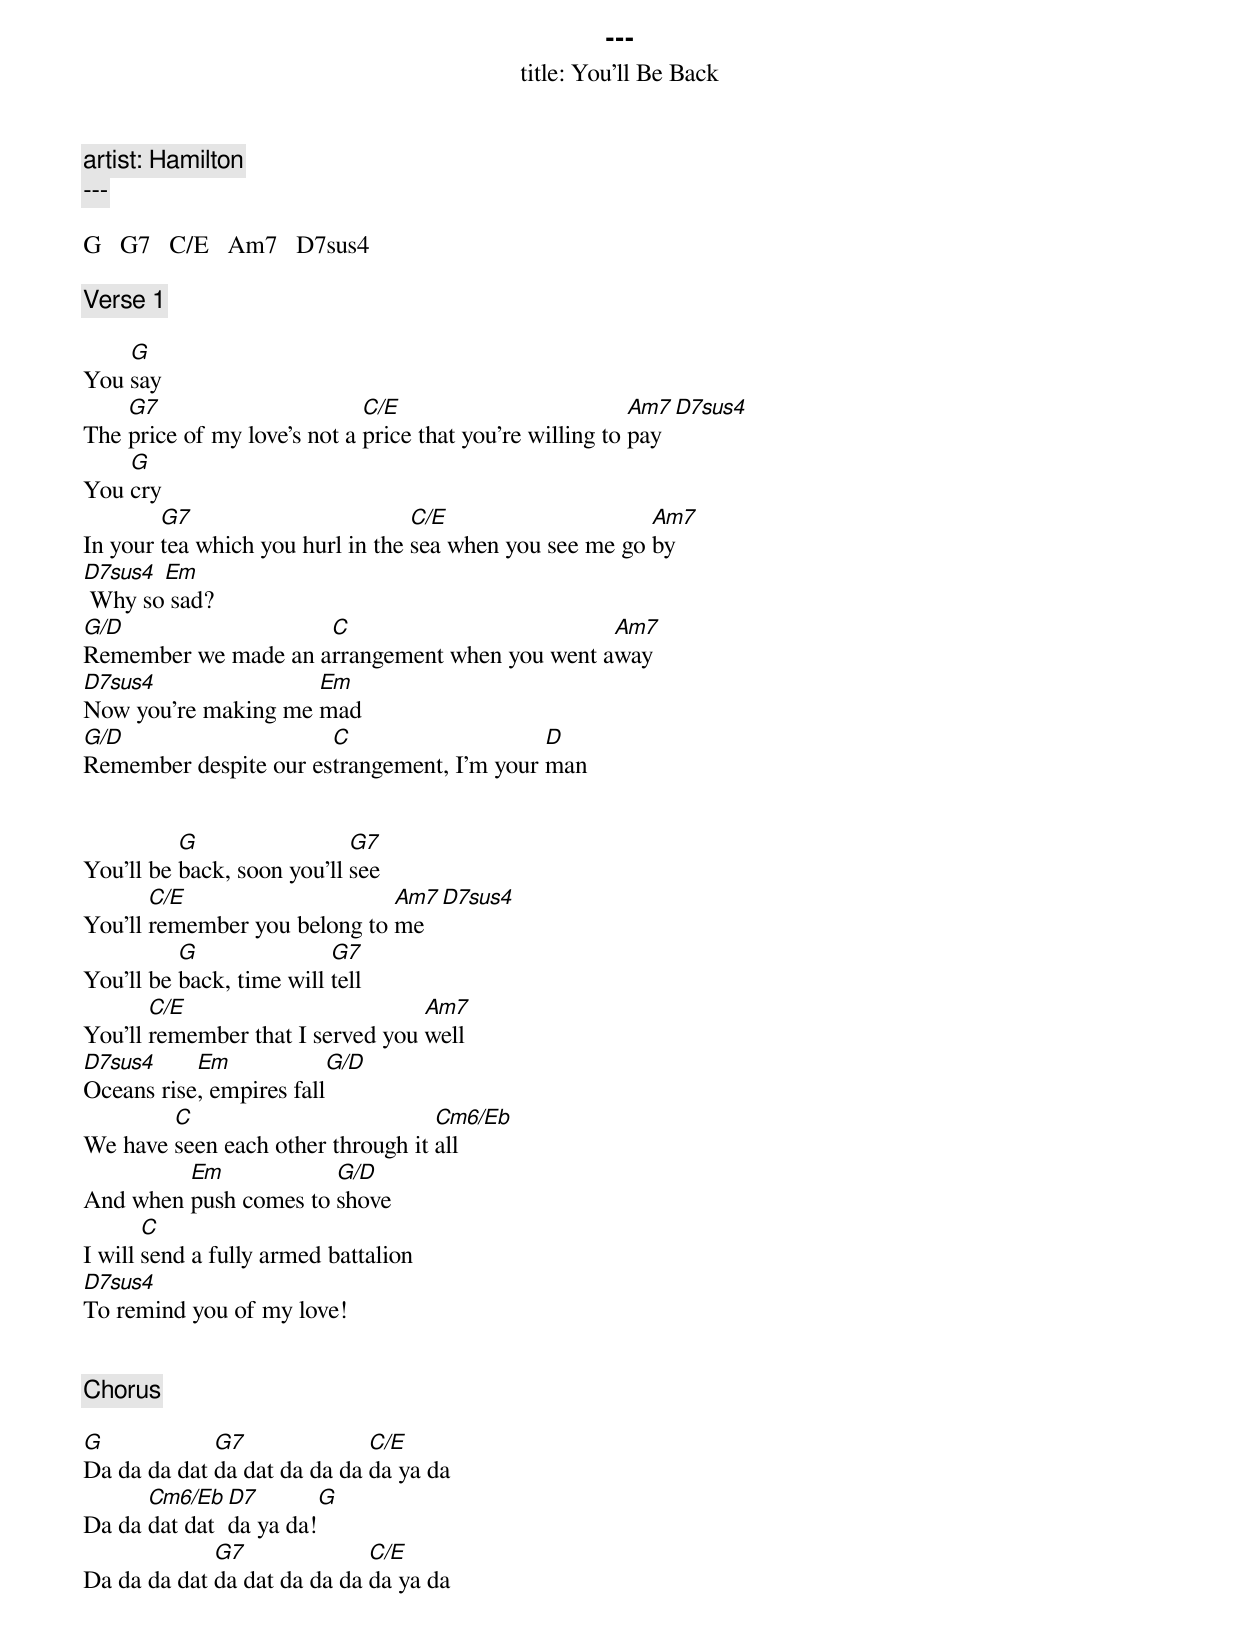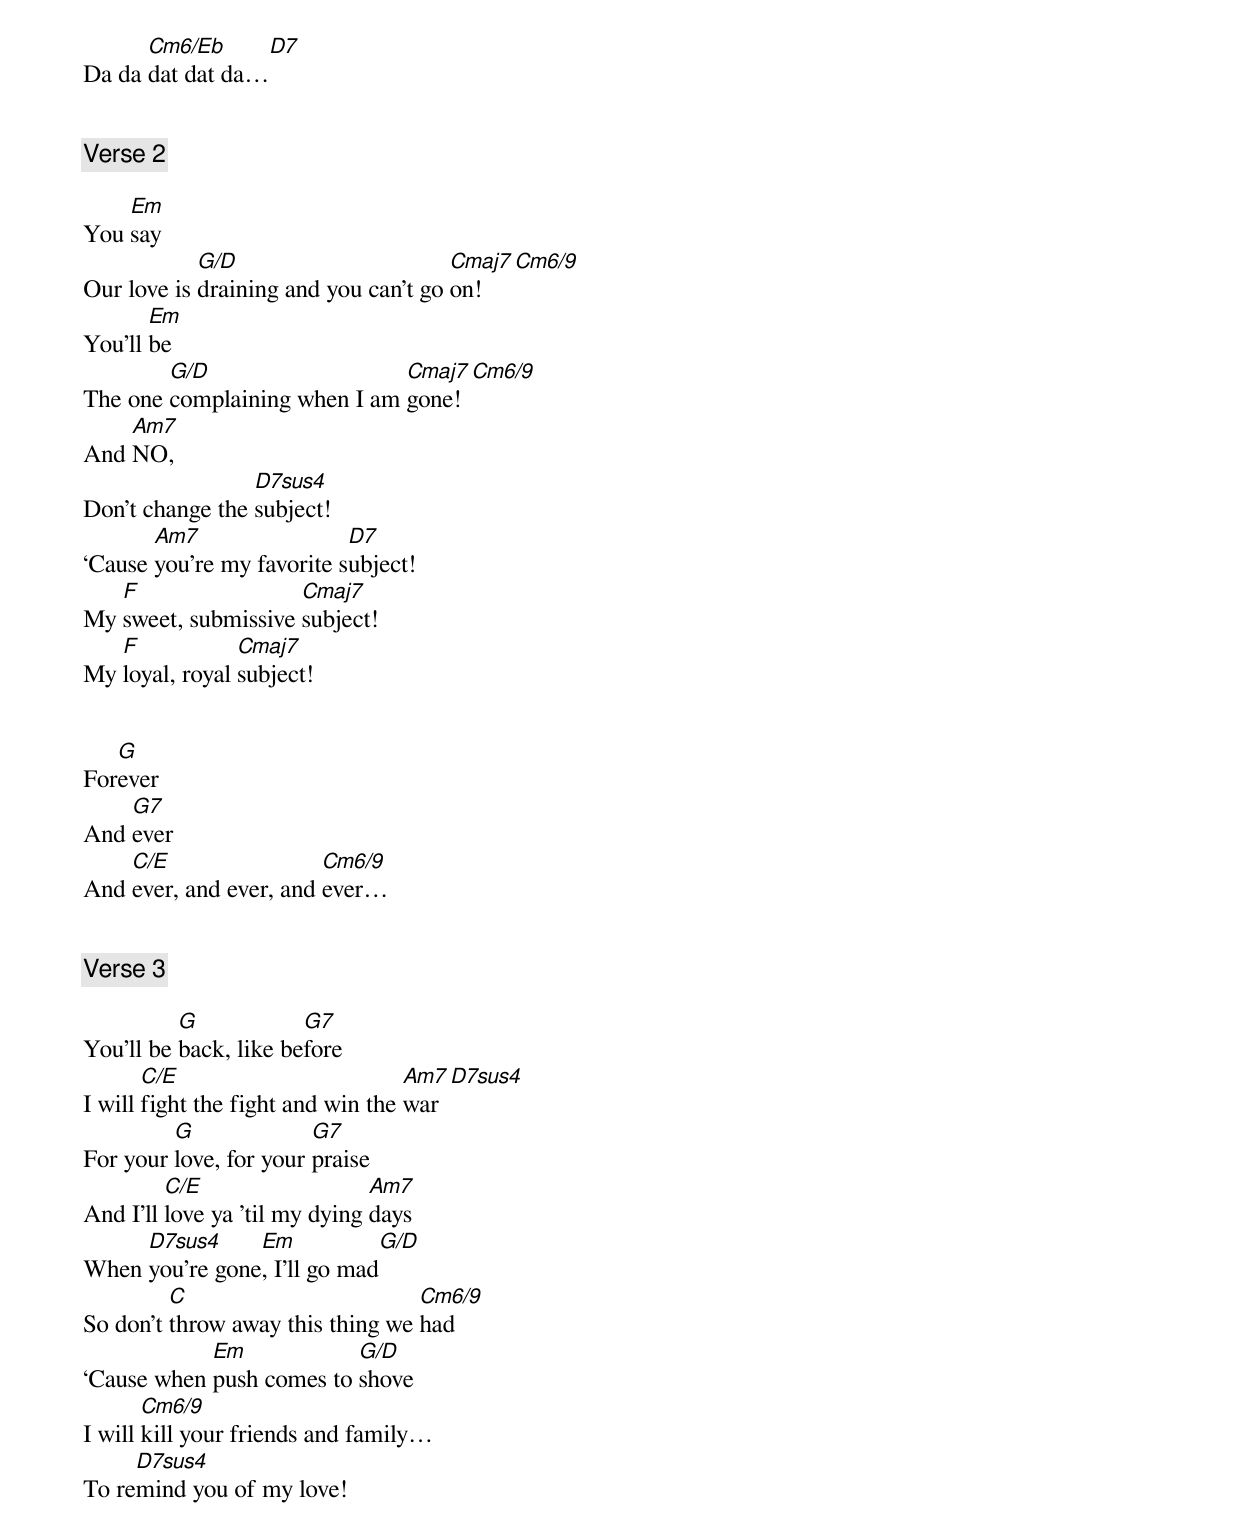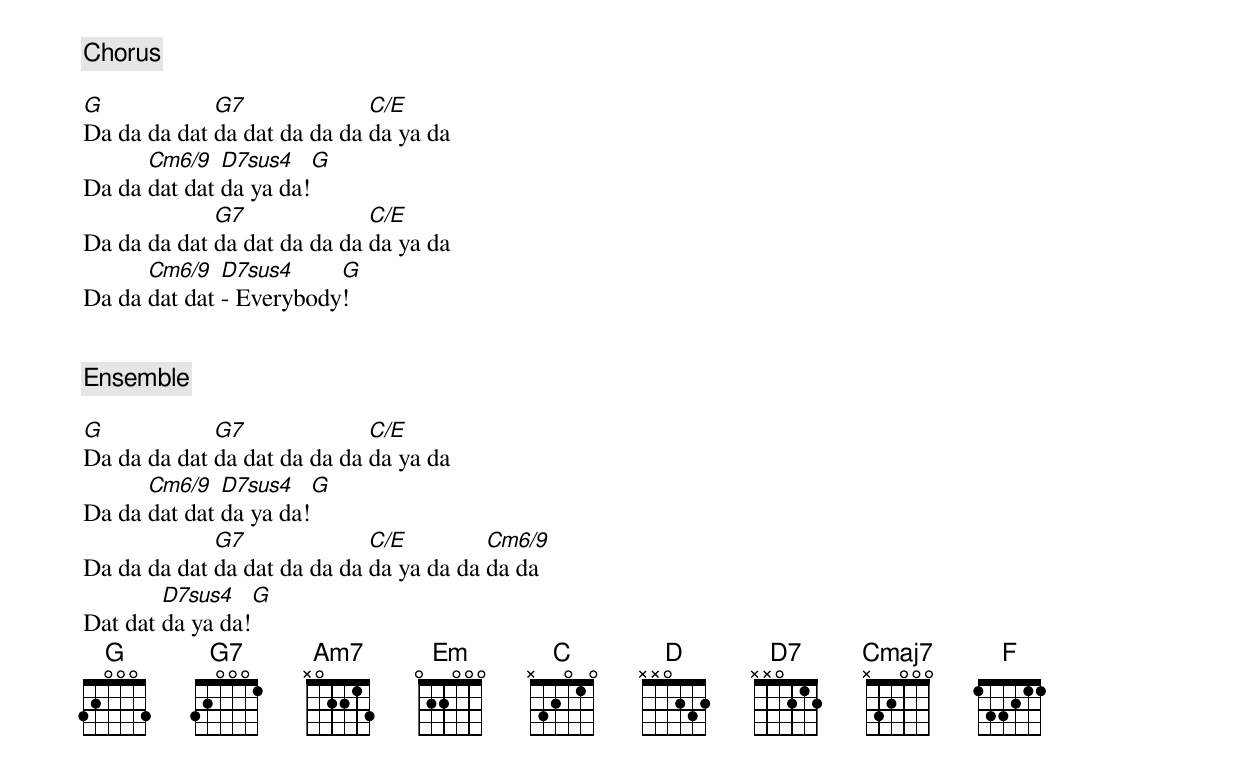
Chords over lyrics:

---
title: You'll Be Back
artist: Hamilton
---

G   G7   C/E   Am7   D7sus4

[Verse 1]

    G
You say
    G7                       C/E                          Am7      D7sus4
The price of my love’s not a price that you’re willing to pay
    G
You cry
        G7                        C/E                    Am7
In your tea which you hurl in the sea when you see me go by
D7sus4 Em
 Why so sad?
G/D                  C                         Am7
Remember we made an arrangement when you went away
D7sus4               Em
Now you’re making me mad
G/D                    C                    D
Remember despite our estrangement, I’m your man


          G                 G7
You’ll be back, soon you’ll see
       C/E                    Am7    D7sus4
You’ll remember you belong to me
          G               G7
You’ll be back, time will tell
       C/E                        Am7
You’ll remember that I served you well
D7sus4     Em            G/D
Oceans rise, empires fall
        C                          Cm6/Eb
We have seen each other through it all
         Em            G/D
And when push comes to shove
       C
I will send a fully armed battalion
D7sus4
To remind you of my love!


[Chorus]

G            G7              C/E
Da da da dat da dat da da da da ya da
      Cm6/Eb  D7            G
Da da dat dat da ya da!
             G7              C/E
Da da da dat da dat da da da da ya da
      Cm6/Eb     D7
Da da dat dat da…


[Verse 2]

    Em
You say
            G/D                       Cmaj7       Cm6/9
Our love is draining and you can’t go on!
       Em
You’ll be
        G/D                   Cmaj7    Cm6/9
The one complaining when I am gone!
    Am7
And NO,
                 D7sus4
Don’t change the subject!
       Am7                 D7
‘Cause you’re my favorite subject!
   F                 Cmaj7
My sweet, submissive subject!
   F            Cmaj7
My loyal, royal subject!


   G
Forever
    G7
And ever
    C/E                 Cm6/9
And ever, and ever, and ever…


[Verse 3]

          G            G7
You’ll be back, like before
       C/E                         Am7     D7sus4
I will fight the fight and win the war
         G              G7
For your love, for your praise
         C/E                   Am7
And I’ll love ya ’til my dying days
     D7sus4     Em            G/D
When you’re gone, I’ll go mad
         C                        Cm6/9
So don’t throw away this thing we had
            Em            G/D
‘Cause when push comes to shove
       Cm6/9
I will kill your friends and family…
     D7sus4
To remind you of my love!


[Chorus]

G            G7              C/E
Da da da dat da dat da da da da ya da
      Cm6/9   D7sus4     G
Da da dat dat da ya da!
             G7              C/E
Da da da dat da dat da da da da ya da
      Cm6/9   D7sus4     G
Da da dat dat - Everybody!


[Ensemble]

G            G7              C/E
Da da da dat da dat da da da da ya da
      Cm6/9   D7sus4     G
Da da dat dat da ya da!
             G7              C/E         Cm6/9
Da da da dat da dat da da da da ya da da da da
        D7sus4    G
Dat dat da ya da!
